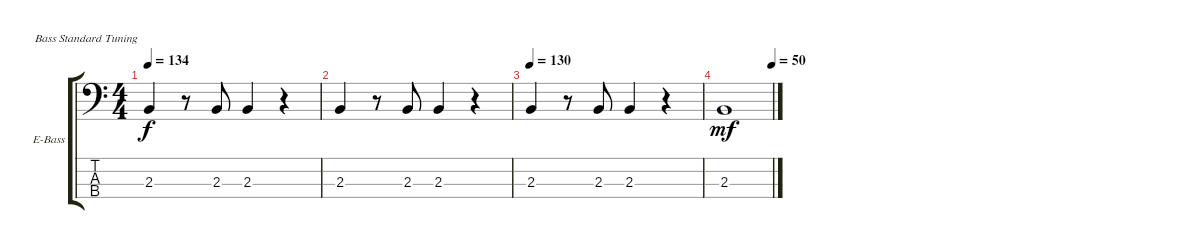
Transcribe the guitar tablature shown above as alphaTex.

\defaultSystemsLayout 4
\bracketExtendMode groupsimilarinstruments
\firstSystemTrackNameOrientation horizontal
\otherSystemsTrackNameOrientation horizontal
\track ("Electric Bass" "E-Bass") {instrument electricbassfinger}
\staff {score tabs}
\tuning (G2 D2 A1 E1)
\ts (4 4)
\tempo 134
\clef f4
\ks c
2.3.4{dy f} r.8 2.3.8 2.3.4 r.4 |
2.3.4 r.8 2.3.8 2.3.4 r.4 |
\tempo 130
2.3.4 r.8 2.3.8 2.3.4 r.4 |
\tempo (50 1)
2.3.1{dy mf}
